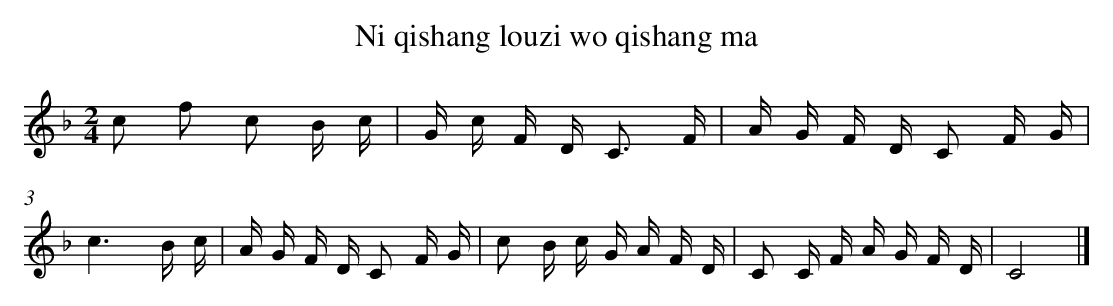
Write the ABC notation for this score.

X:1
T: Ni qishang louzi wo qishang ma
L: 1/16
M: 2/4
K: F
c2 f2 c2 B c [I:setbarnb 1]|
G c F D2< C2 F |
A G F D C2 F G |
c6B c |
A G F D C2 F G |
c2 B c G A F D |
C2 C F A G F D |
C8 |]
